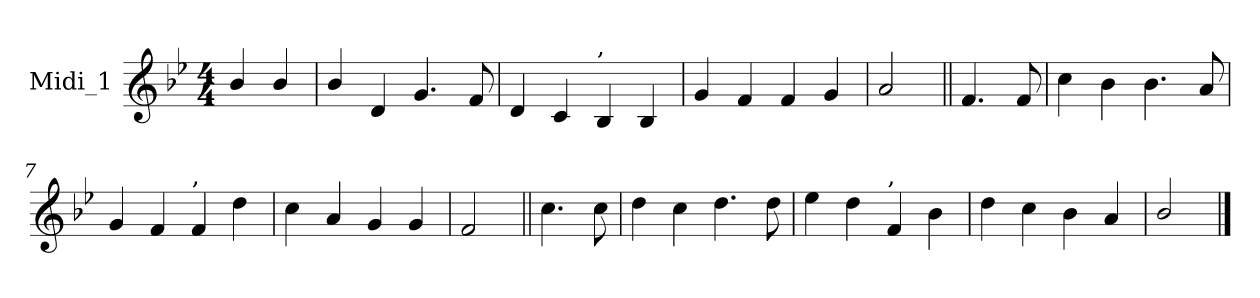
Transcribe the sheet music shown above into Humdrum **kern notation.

**kern
*part1
*staff1
*I"Midi_1
*clefG2
*k[b-e-]
*B-:
*M4/4
=
4b-/
4b-/
=1
4b-/
4d
4.g
8f
=2
4d
4c
!LO:TX:a:t=,
4B-
4B-
=3
4g
4f
4f
4g
=4
2a
!!LO:LB:g=z
=5||
4.f
8f
=6
4cc
4b-
4.b-
8a
=7
4g
4f
!LO:TX:a:t=,
4f
4dd
=8
4cc
4a
4g
4g
=9
2f
!!LO:LB:g=z
=10||
4.cc
8cc
=11
4dd
4cc
4.dd
8dd
=12
4ee-
4dd
!LO:TX:a:t=,
4f
4b-
=13
4dd
4cc
4b-
4a
=14
2b-/
==
*-
